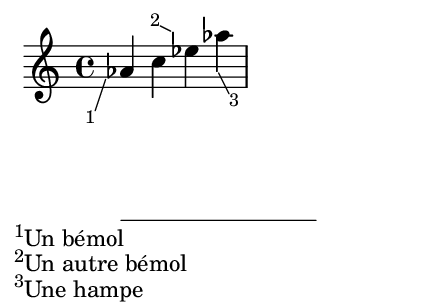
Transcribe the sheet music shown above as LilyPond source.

%% Generated by lilypond-book
%% Options: [exampleindent=10.16\mm,indent=0\mm,line-width=160\mm,papersize="a8landscape",quote]
\include "lilypond-book-preamble.ly"


% ****************************************************************
% Start cut-&-pastable-section
% ****************************************************************

#(ly:set-option 'eps-box-padding 3.000000)



\paper {
  #(set-paper-size "a8landscape")
  indent = 0\mm
  line-width = 160\mm
  % offset the left padding, also add 1mm as lilypond creates cropped
  % images with a little space on the right
  line-width = #(- line-width (* mm  3.000000) (* mm 1))
  line-width = 160\mm - 2.0 * 10.16\mm
  % offset the left padding, also add 1mm as lilypond creates cropped
  % images with a little space on the right
  line-width = #(- line-width (* mm  3.000000) (* mm 1))
}

\layout {
  
}




% ****************************************************************
% ly snippet:
% ****************************************************************
\sourcefileline 1701
\book {
  \header { tagline = ##f }
  \relative c'' {
    \footnote #'(-1 . -3) "Un bémol" Accidental
    aes4 c
    \footnote #'(-1 . 0.5) "Un autre bémol" Accidental
    ees
    \footnote #'(1 . -2) "Une hampe" Stem
    aes
  }
}



% ****************************************************************
% end ly snippet
% ****************************************************************
